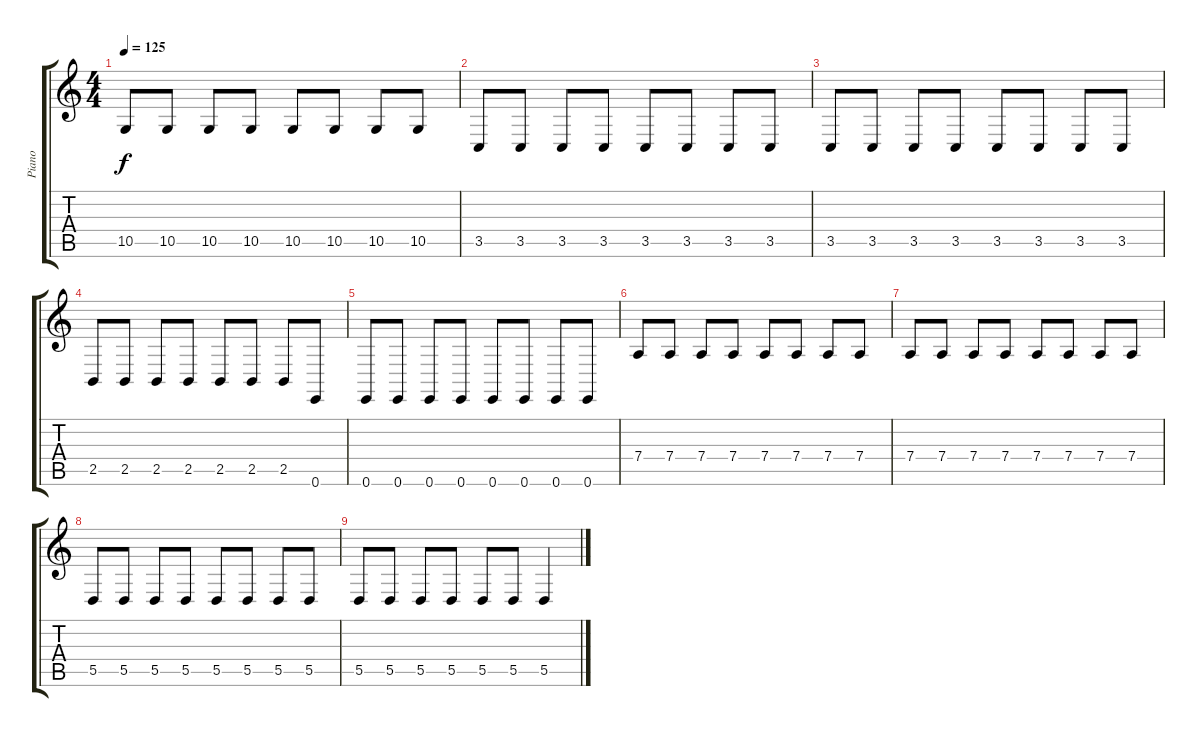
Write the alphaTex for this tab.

\track ("Piano" "Piano") {instrument honkytonkpiano}
\staff {score tabs}
\tuning (E4 B3 G3 D3 A2 E2) {hide}
\ts (4 4)
\tempo 125
\clef g2
\ks c
10.5.8{dy f} 10.5.8 10.5.8 10.5.8 10.5.8 10.5.8 10.5.8 10.5.8 |
3.5.8 3.5.8 3.5.8 3.5.8 3.5.8 3.5.8 3.5.8 3.5.8 |
3.5.8 3.5.8 3.5.8 3.5.8 3.5.8 3.5.8 3.5.8 3.5.8 |
2.5.8 2.5.8 2.5.8 2.5.8 2.5.8 2.5.8 2.5.8 0.6.8 |
0.6.8 0.6.8 0.6.8 0.6.8 0.6.8 0.6.8 0.6.8 0.6.8 |
7.4.8 7.4.8 7.4.8 7.4.8 7.4.8 7.4.8 7.4.8 7.4.8 |
7.4.8 7.4.8 7.4.8 7.4.8 7.4.8 7.4.8 7.4.8 7.4.8 |
5.5.8 5.5.8 5.5.8 5.5.8 5.5.8 5.5.8 5.5.8 5.5.8 |
5.5.8 5.5.8 5.5.8 5.5.8 5.5.8 5.5.8 5.5.4
